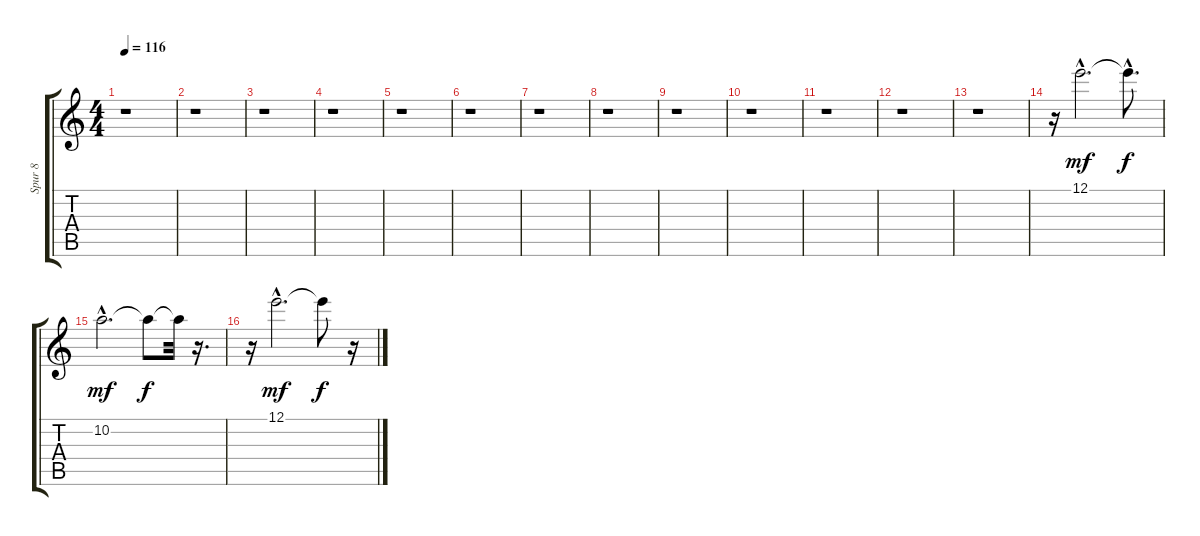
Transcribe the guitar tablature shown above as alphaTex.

\track ("Spur 8" "Spur 8") {instrument distortionguitar}
\staff {score tabs}
\tuning (E4 B3 G3 D3 A2 E2) {hide}
\ts (4 4)
\tempo 116
\clef g2
\ks c
r.1{dy f} |
r.1 |
r.1 |
r.1 |
r.1 |
r.1 |
r.1 |
r.1 |
r.1 |
r.1 |
r.1 |
r.1 |
r.1 |
r.16 12.1{hac}.2{d dy mf} 12.1{hac t}.8{d dy f} |
10.2{hac}.2{d dy mf} 10.2{t}.8{dy f} 10.2{t}.32 r.16{d} |
r.16 12.1{hac}.2{d dy mf} 12.1{t}.8{dy f} r.16
